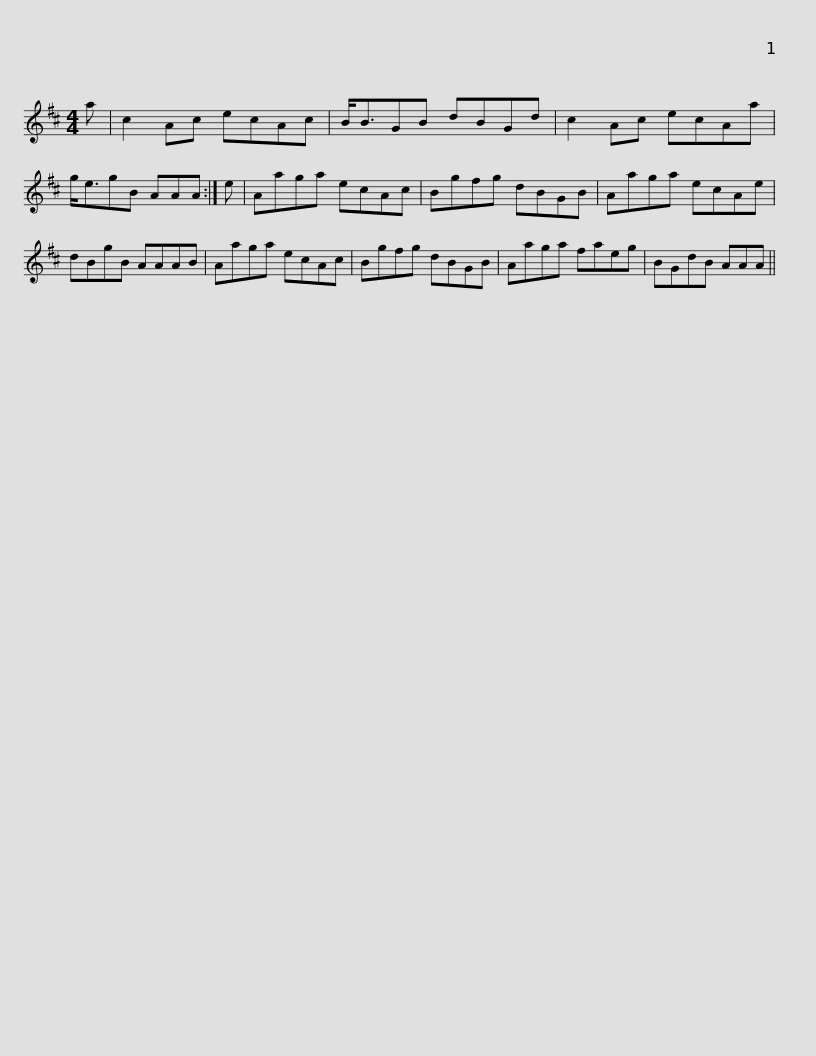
X:1
L:1/8
M:4/4
I:linebreak $
K:D
V:1 treble
V:1
 a | c2 Ac ecAc | B<BGB dBGd | c2 Ac ecAa | g<egB AAA :| %5
 e | Aaga ecAc |$ Bgfg dBGB | Aaga ecAe | dBgB AAAB | %10
 Aaga ecAc | Bgfg dBGB |$ Aaga faeg | BGdB AAA || %14
